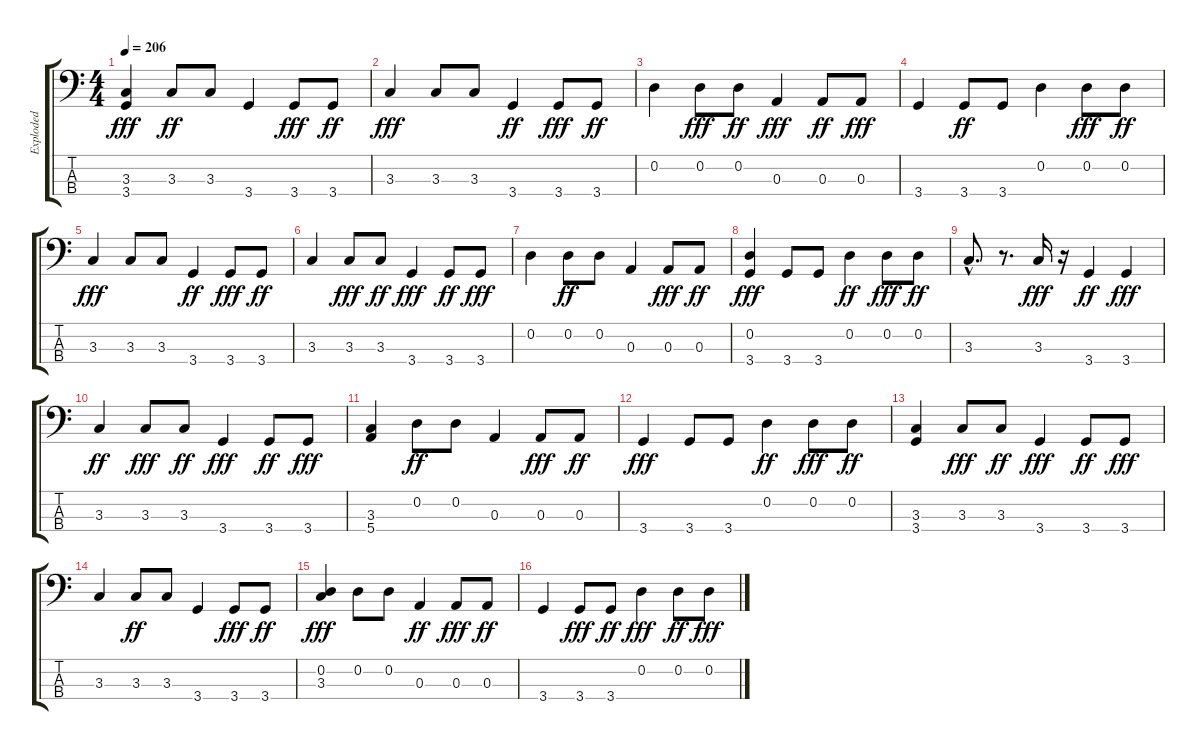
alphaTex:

\track ("Exploded" "Exploded") {instrument electricbassfinger}
\staff {score tabs}
\tuning (G2 D2 A1 E1) {hide}
\ts (4 4)
\tempo 206
\clef f4
\ks c
(3.3 3.4).4{dy fff} 3.3.8{dy ff} 3.3.8 3.4.4 3.4.8{dy fff} 3.4.8{dy ff} |
3.3.4{dy fff} 3.3.8 3.3.8 3.4.4{dy ff} 3.4.8{dy fff} 3.4.8{dy ff} |
0.2.4 0.2.8{dy fff} 0.2.8{dy ff} 0.3.4{dy fff} 0.3.8{dy ff} 0.3.8{dy fff} |
3.4.4 3.4.8{dy ff} 3.4.8 0.2.4 0.2.8{dy fff} 0.2.8{dy ff} |
3.3.4{dy fff} 3.3.8 3.3.8 3.4.4{dy ff} 3.4.8{dy fff} 3.4.8{dy ff} |
3.3.4 3.3.8{dy fff} 3.3.8{dy ff} 3.4.4{dy fff} 3.4.8{dy ff} 3.4.8{dy fff} |
0.2.4 0.2.8{dy ff} 0.2.8 0.3.4 0.3.8{dy fff} 0.3.8{dy ff} |
(0.2 3.4).4{dy fff} 3.4.8 3.4.8 0.2.4{dy ff} 0.2.8{dy fff} 0.2.8{dy ff} |
3.3{hac}.8{d} r.8{d} 3.3.16{dy fff} r.16 3.4.4{dy ff} 3.4.4{dy fff} |
3.3.4{dy ff} 3.3.8{dy fff} 3.3.8{dy ff} 3.4.4{dy fff} 3.4.8{dy ff} 3.4.8{dy fff} |
(3.3 5.4).4 0.2.8{dy ff} 0.2.8 0.3.4 0.3.8{dy fff} 0.3.8{dy ff} |
3.4.4{dy fff} 3.4.8 3.4.8 0.2.4{dy ff} 0.2.8{dy fff} 0.2.8{dy ff} |
(3.3 3.4).4 3.3.8{dy fff} 3.3.8{dy ff} 3.4.4{dy fff} 3.4.8{dy ff} 3.4.8{dy fff} |
3.3.4 3.3.8{dy ff} 3.3.8 3.4.4 3.4.8{dy fff} 3.4.8{dy ff} |
(0.2 3.3).4{dy fff} 0.2.8 0.2.8 0.3.4{dy ff} 0.3.8{dy fff} 0.3.8{dy ff} |
3.4.4 3.4.8{dy fff} 3.4.8{dy ff} 0.2.4{dy fff} 0.2.8{dy ff} 0.2.8{dy fff}
